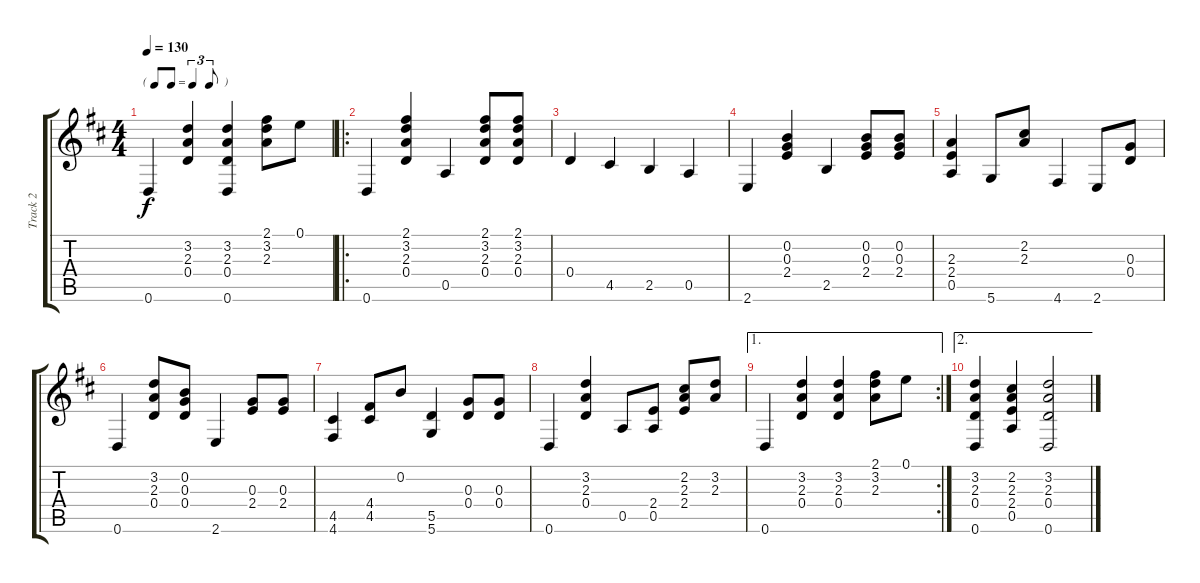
\track ("Track 2" "Track 2") {instrument acousticguitarsteel}
\staff {score tabs}
\tuning (E4 B3 G3 D3 A2 D2) {hide}
\ts (4 4)
\tf triplet8th
\tempo 130
\clef g2
\ks d
0.6.4{dy f} (3.2 2.3 0.4).4 (3.2 2.3 0.4 0.6).4 (2.1 3.2 2.3).8 0.1.8 |
\ro
0.6.4 (2.1 3.2 2.3 0.4).4 0.5.4 (2.1 3.2 2.3 0.4).8 (2.1 3.2 2.3 0.4).8 |
0.4.4 4.5.4 2.5.4 0.5.4 |
2.6.4 (0.2 0.3 2.4).4 2.5.4 (0.2 0.3 2.4).8 (0.2 0.3 2.4).8 |
(2.3 2.4 0.5).4 5.6.8 (2.2 2.3).8 4.6.4 2.6.8 (0.3 0.4).8 |
0.6.4 (3.2 2.3 0.4).8 (0.2 0.3 0.4).8 2.6.4 (0.3 2.4).8 (0.3 2.4).8 |
(4.5 4.6).4 (4.4 4.5).8 0.2.8 (5.5 5.6).4 (0.3 0.4).8 (0.3 0.4).8 |
0.6.4 (3.2 2.3 0.4).4 0.5.8 (2.4 0.5).8 (2.2 2.3 2.4).8 (3.2 2.3).8 |
\ae 1
\rc 2
0.6.4 (3.2 2.3 0.4).4 (3.2 2.3 0.4).4 (2.1 3.2 2.3).8 0.1.8 |
\ae 2
(3.2 2.3 0.4 0.6).4 (2.2 2.3 2.4 0.5).4 (3.2 2.3 0.4 0.6).2
